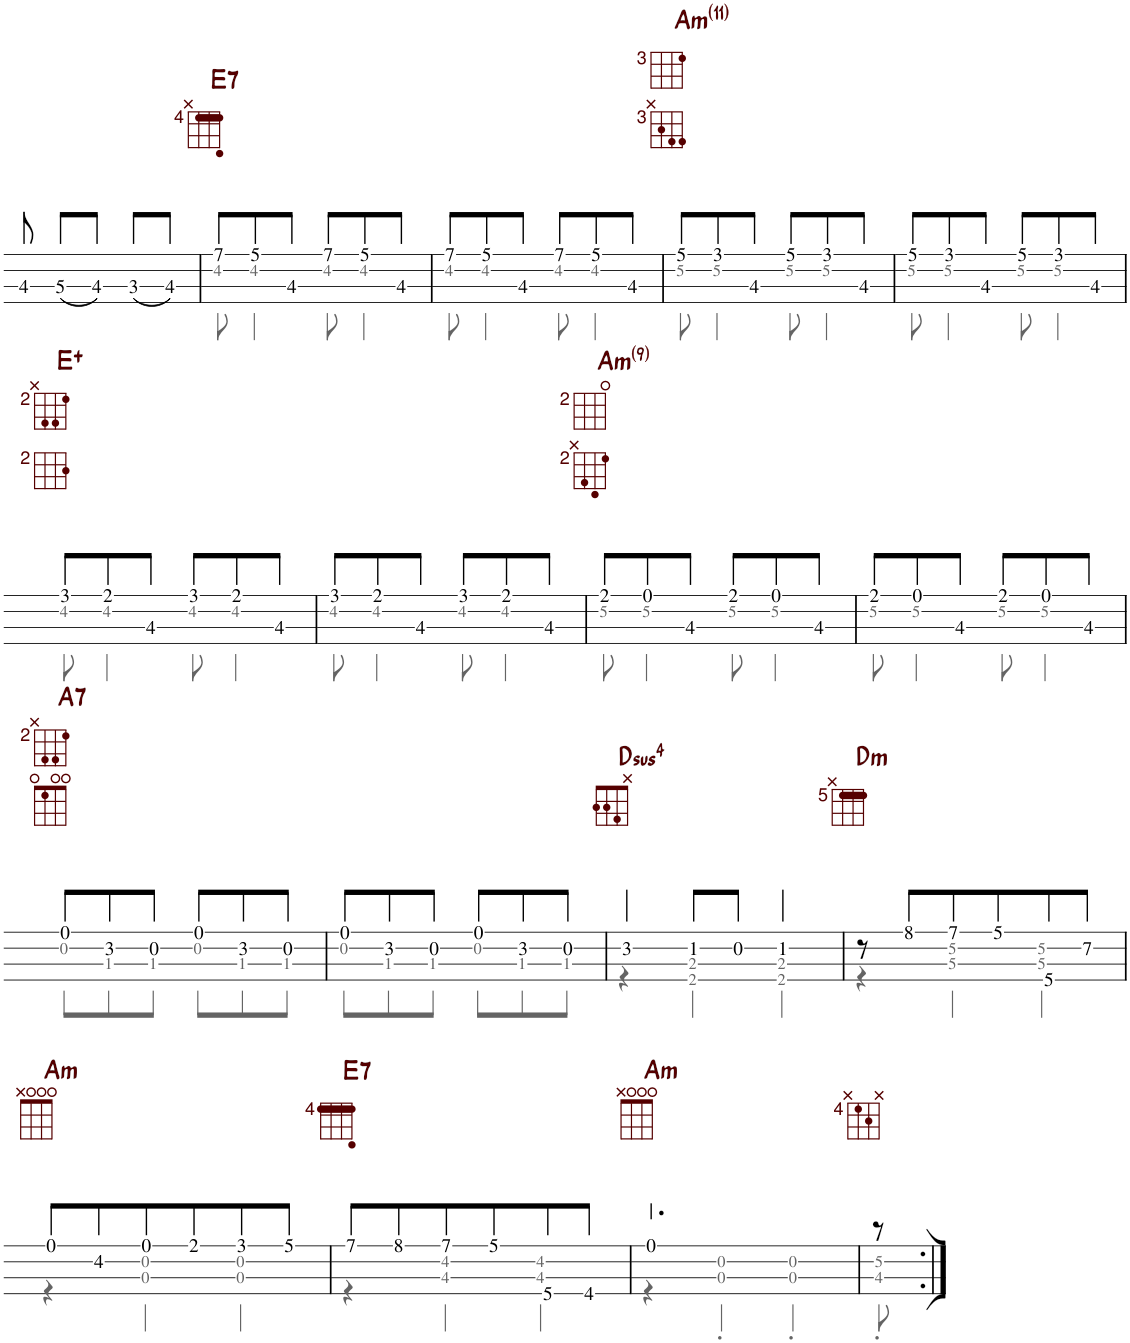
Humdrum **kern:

**kern	**harte
*part1	*part1
*staff1	*
*I"Ukulélé [Tablature]	*
!!LO:PB:g=z
*k[]	*
*M3/4	*
=18	=18
8e/	.
(8f/L	.
8e/J)	.
(8d#X/L	.
8e/J)	.
=19	=19
*^	*
!	!	!LO:H:kt=7
8ee/L	8g#!i\	E:7
8dd/	4g#!i\	.
8e/J	.	.
8ee/L	8g#!i\	.
8dd/	4g#!i\	.
8e/J	.	.
=20	=20	=20
8ee/L	8g#!i\	.
8dd/	4g#!i\	.
8e/J	.	.
8ee/L	8g#!i\	.
8dd/	4g#!i\	.
8e/J	.	.
=21	=21	=21
!	!	!LO:H:kt=m
8dd/L	8a!i\	A:min(11)
8cc/	4a!i\	.
8e/J	.	.
8dd/L	8a!i\	.
8cc/	4a!i\	.
8e/J	.	.
=22	=22	=22
8dd/L	8a!i\	.
8cc/	4a!i\	.
8e/J	.	.
8dd/L	8a!i\	.
8cc/	4a!i\	.
8e/J	.	.
!!LO:LB:g=z	!!
=23	=23	=23
8cc/L	8g#!i\	E:aug
8b/	4g#!i\	.
8e/J	.	.
8cc/L	8g#!i\	.
8b/	4g#!i\	.
8e/J	.	.
=24	=24	=24
8cc/L	8g#!i\	.
8b/	4g#!i\	.
8e/J	.	.
8cc/L	8g#!i\	.
8b/	4g#!i\	.
8e/J	.	.
=25	=25	=25
!	!	!LO:H:kt=m
8b/L	8a!i\	A:min(9)
8a/	4a!i\	.
8e/J	.	.
8b/L	8a!i\	.
8a/	4a!i\	.
8e/J	.	.
=26	=26	=26
8b/L	8a!i\	.
8a/	4a!i\	.
8e/J	.	.
8b/L	8a!i\	.
8a/	4a!i\	.
8e/J	.	.
!!LO:LB:g=z	!!
=27	=27	=27
!	!	!LO:H:kt=7
8a/L	8e!i\L	A:7
8g/	8c#!i\	.
8e/J	8c#!i\J	.
8a/L	8e!i\L	.
8g/	8c#!i\	.
8e/J	8c#!i\J	.
=28	=28	=28
8a/L	8e!i\L	.
8g/	8c#!i\	.
8e/J	8c#!i\J	.
8a/L	8e!i\L	.
8g/	8c#!i\	.
8e/J	8c#!i\J	.
=29	=29	=29
!	!	!LO:H:kt=4
4g/	4r	D:sus4
8f/L	4a!i\ 4d!i\	.
8e/J	.	.
4f/	4a!i\ 4d!i\	.
=30	=30	=30
!	!	!LO:H:kt=m
8r	4r	D:min
8ff/L	.	.
8ee/	4f!i\ 4a!i\	.
8dd/	.	.
8cc/	4f!i\ 4a!i\	.
8b/J	.	.
!!LO:LB:g=z	!!
=31	=31	=31
!	!	!LO:H:kt=m
8a/L	4r	A:min
8g#X/	.	.
8a/	4c!i\ 4e!i\	.
8b/	.	.
8cc/	4c!i\ 4e!i\	.
8dd/J	.	.
=32	=32	=32
!	!	!LO:H:kt=7
8ee/L	4r	E:7
8ff/	.	.
8ee/	4e!i\ 4g#!i\	.
8dd/	.	.
8cc/	4e!i\ 4g#!i\	.
8b/J	.	.
=33	=33	=33
!	!	!LO:H:kt=m
2.a/	4r	A:min
.	4c!i\' 4e!i\'	.
.	4c!i\' 4e!i\'	.
=34	=34	=34
8r	8e!i\' 8a!i\'	.
*v	*v	*
=:|!	=:|!
*-	*-
